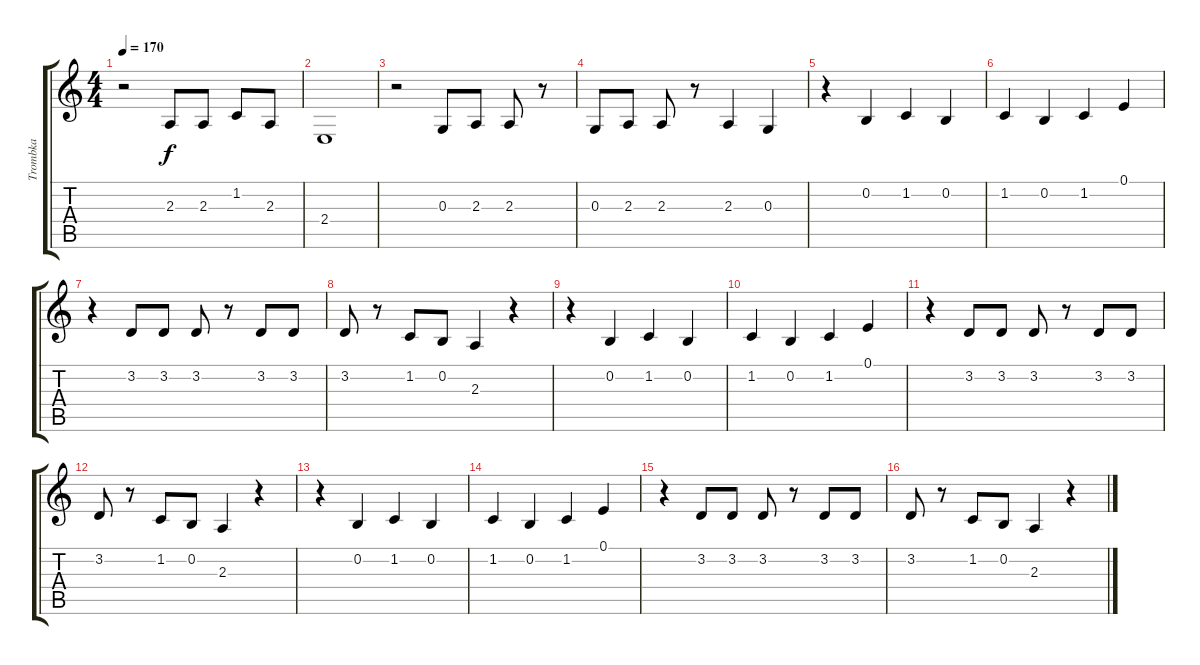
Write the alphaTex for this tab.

\track ("Trombka" "Trombka") {instrument trumpet}
\staff {score tabs}
\tuning (E4 B3 G3 D3 A2 E2) {hide}
\ts (4 4)
\tempo 170
\clef g2
\ks c
r.2{dy f} 2.3.8 2.3.8 1.2.8 2.3.8 |
2.4.1 |
r.2 0.3.8 2.3.8 2.3.8 r.8 |
0.3.8 2.3.8 2.3.8 r.8 2.3.4 0.3.4 |
r.4 0.2.4 1.2.4 0.2.4 |
1.2.4 0.2.4 1.2.4 0.1.4 |
r.4 3.2.8 3.2.8 3.2.8 r.8 3.2.8 3.2.8 |
3.2.8 r.8 1.2.8 0.2.8 2.3.4 r.4 |
r.4 0.2.4 1.2.4 0.2.4 |
1.2.4 0.2.4 1.2.4 0.1.4 |
r.4 3.2.8 3.2.8 3.2.8 r.8 3.2.8 3.2.8 |
3.2.8 r.8 1.2.8 0.2.8 2.3.4 r.4 |
r.4 0.2.4 1.2.4 0.2.4 |
1.2.4 0.2.4 1.2.4 0.1.4 |
r.4 3.2.8 3.2.8 3.2.8 r.8 3.2.8 3.2.8 |
3.2.8 r.8 1.2.8 0.2.8 2.3.4 r.4
